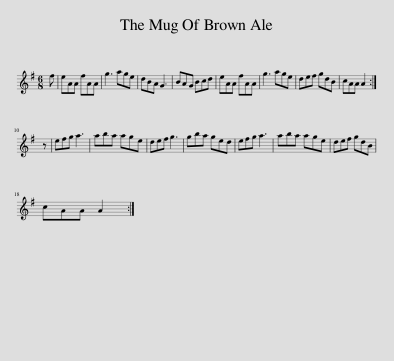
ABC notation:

X:1
L:1/8
M:6/8
I:linebreak $
K:G
V:1 treble
V:1
 f | eAA fAA | g3 age | dBA G3 | BAG Bcd | %5
 eAA fAA | g3 age | def gdB | cAA A2 :|$ z | %10
 efg a3 | aba age | def g3 | gba ged | efg a3 | %15
 aba age | def gdB |$ cAA A2 :| %18
